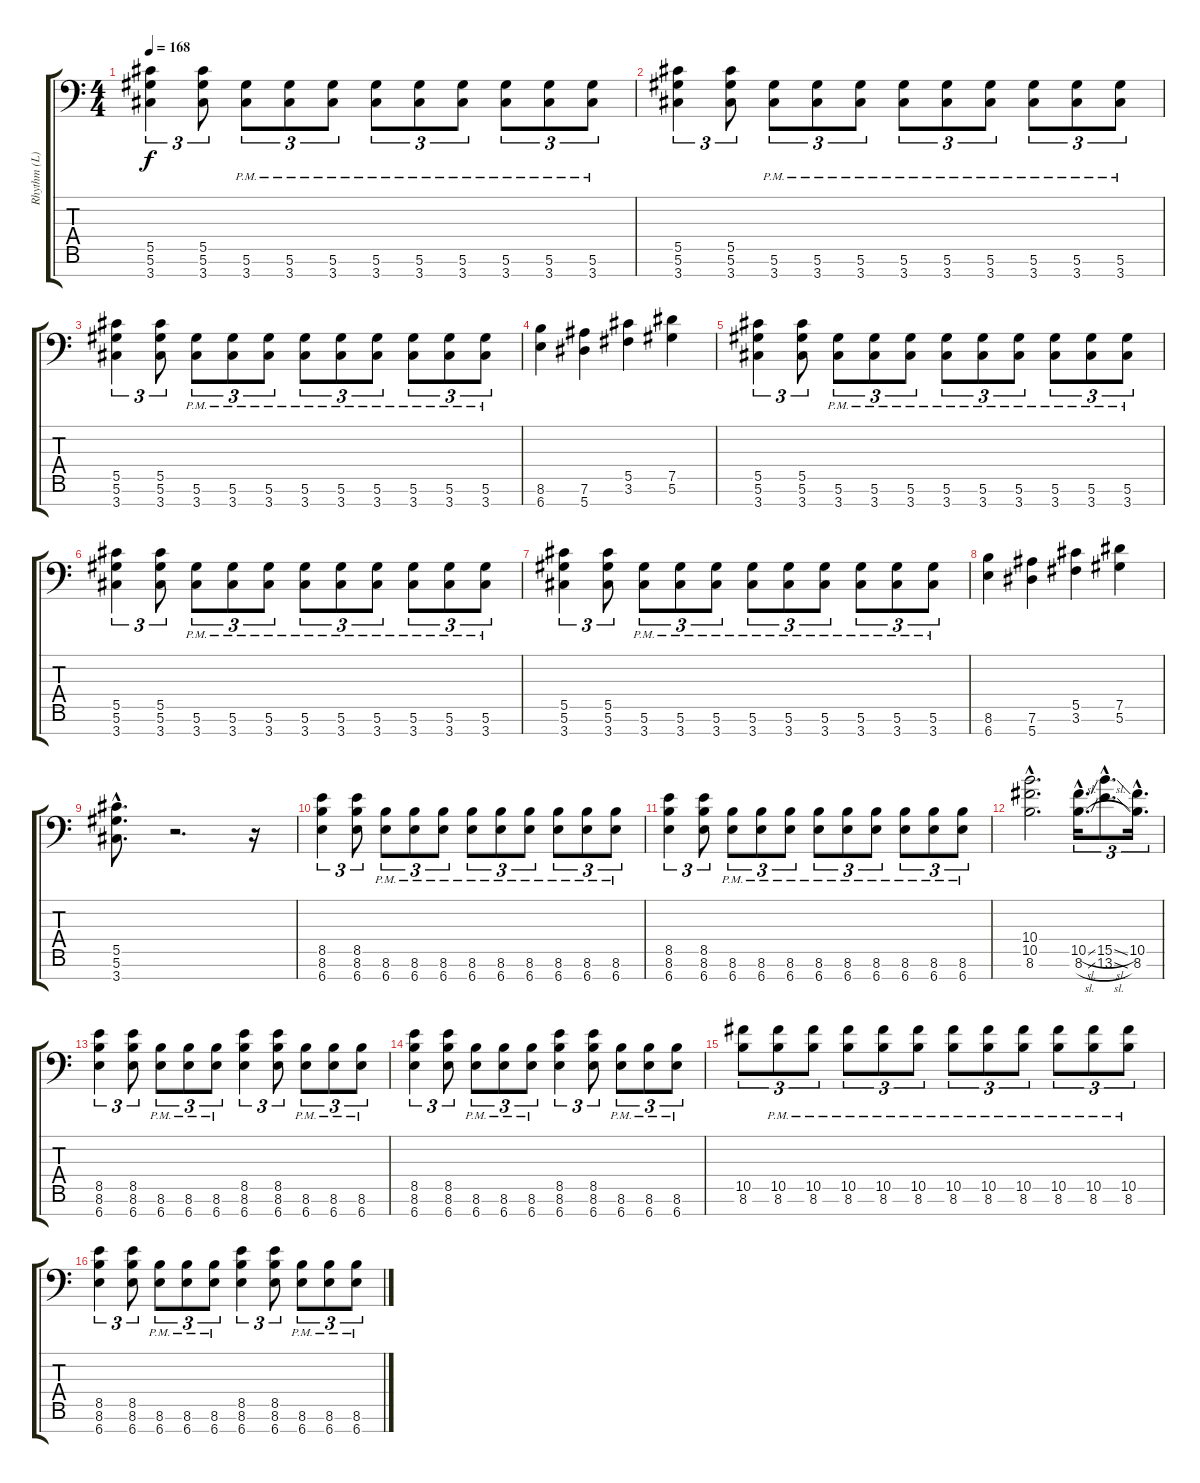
\track ("Rhythm (L)" "Rhythm (L)") {instrument distortionguitar}
\staff {score tabs}
\tuning (Eb4 Bb3 Gb3 Db3 Ab2 Eb2 Bb1) {hide}
\ts (4 4)
\tempo 168
\clef f4
\ks c
(5.5 5.6 3.7).4{tu (3 2) dy f volume 8} (5.5 5.6 3.7).8{tu (3 2)} (5.6{pm} 3.7{pm}).8{tu (3 2)} (5.6{pm} 3.7{pm}).8{tu (3 2)} (5.6{pm} 3.7{pm}).8{tu (3 2)} (5.6{pm} 3.7{pm}).8{tu (3 2)} (5.6{pm} 3.7{pm}).8{tu (3 2)} (5.6{pm} 3.7{pm}).8{tu (3 2)} (5.6{pm} 3.7{pm}).8{tu (3 2)} (5.6{pm} 3.7{pm}).8{tu (3 2)} (5.6{pm} 3.7{pm}).8{tu (3 2)} |
(5.5 5.6 3.7).4{tu (3 2)} (5.5 5.6 3.7).8{tu (3 2)} (5.6{pm} 3.7{pm}).8{tu (3 2)} (5.6{pm} 3.7{pm}).8{tu (3 2)} (5.6{pm} 3.7{pm}).8{tu (3 2)} (5.6{pm} 3.7{pm}).8{tu (3 2)} (5.6{pm} 3.7{pm}).8{tu (3 2)} (5.6{pm} 3.7{pm}).8{tu (3 2)} (5.6{pm} 3.7{pm}).8{tu (3 2)} (5.6{pm} 3.7{pm}).8{tu (3 2)} (5.6{pm} 3.7{pm}).8{tu (3 2)} |
(5.5 5.6 3.7).4{tu (3 2)} (5.5 5.6 3.7).8{tu (3 2)} (5.6{pm} 3.7{pm}).8{tu (3 2)} (5.6{pm} 3.7{pm}).8{tu (3 2)} (5.6{pm} 3.7{pm}).8{tu (3 2)} (5.6{pm} 3.7{pm}).8{tu (3 2)} (5.6{pm} 3.7{pm}).8{tu (3 2)} (5.6{pm} 3.7{pm}).8{tu (3 2)} (5.6{pm} 3.7{pm}).8{tu (3 2)} (5.6{pm} 3.7{pm}).8{tu (3 2)} (5.6{pm} 3.7{pm}).8{tu (3 2)} |
(8.6 6.7).4 (7.6 5.7).4 (5.5 3.6).4 (7.5 5.6).4 |
(5.5 5.6 3.7).4{tu (3 2) volume 8} (5.5 5.6 3.7).8{tu (3 2)} (5.6{pm} 3.7{pm}).8{tu (3 2)} (5.6{pm} 3.7{pm}).8{tu (3 2)} (5.6{pm} 3.7{pm}).8{tu (3 2)} (5.6{pm} 3.7{pm}).8{tu (3 2)} (5.6{pm} 3.7{pm}).8{tu (3 2)} (5.6{pm} 3.7{pm}).8{tu (3 2)} (5.6{pm} 3.7{pm}).8{tu (3 2)} (5.6{pm} 3.7{pm}).8{tu (3 2)} (5.6{pm} 3.7{pm}).8{tu (3 2)} |
(5.5 5.6 3.7).4{tu (3 2)} (5.5 5.6 3.7).8{tu (3 2)} (5.6{pm} 3.7{pm}).8{tu (3 2)} (5.6{pm} 3.7{pm}).8{tu (3 2)} (5.6{pm} 3.7{pm}).8{tu (3 2)} (5.6{pm} 3.7{pm}).8{tu (3 2)} (5.6{pm} 3.7{pm}).8{tu (3 2)} (5.6{pm} 3.7{pm}).8{tu (3 2)} (5.6{pm} 3.7{pm}).8{tu (3 2)} (5.6{pm} 3.7{pm}).8{tu (3 2)} (5.6{pm} 3.7{pm}).8{tu (3 2)} |
(5.5 5.6 3.7).4{tu (3 2)} (5.5 5.6 3.7).8{tu (3 2)} (5.6{pm} 3.7{pm}).8{tu (3 2)} (5.6{pm} 3.7{pm}).8{tu (3 2)} (5.6{pm} 3.7{pm}).8{tu (3 2)} (5.6{pm} 3.7{pm}).8{tu (3 2)} (5.6{pm} 3.7{pm}).8{tu (3 2)} (5.6{pm} 3.7{pm}).8{tu (3 2)} (5.6{pm} 3.7{pm}).8{tu (3 2)} (5.6{pm} 3.7{pm}).8{tu (3 2)} (5.6{pm} 3.7{pm}).8{tu (3 2)} |
(8.6 6.7).4 (7.6 5.7).4 (5.5 3.6).4 (7.5 5.6).4 |
(5.5{hac} 5.6{hac} 3.7{hac}).8{d} r.2{d} r.16 |
(8.5 8.6 6.7).4{tu (3 2)} (8.5 8.6 6.7).8{tu (3 2)} (8.6{pm} 6.7{pm}).8{tu (3 2)} (8.6{pm} 6.7{pm}).8{tu (3 2)} (8.6{pm} 6.7{pm}).8{tu (3 2)} (8.6{pm} 6.7{pm}).8{tu (3 2)} (8.6{pm} 6.7{pm}).8{tu (3 2)} (8.6{pm} 6.7{pm}).8{tu (3 2)} (8.6{pm} 6.7{pm}).8{tu (3 2)} (8.6{pm} 6.7{pm}).8{tu (3 2)} (8.6{pm} 6.7{pm}).8{tu (3 2)} |
(8.5 8.6 6.7).4{tu (3 2)} (8.5 8.6 6.7).8{tu (3 2)} (8.6{pm} 6.7{pm}).8{tu (3 2)} (8.6{pm} 6.7{pm}).8{tu (3 2)} (8.6{pm} 6.7{pm}).8{tu (3 2)} (8.6{pm} 6.7{pm}).8{tu (3 2)} (8.6{pm} 6.7{pm}).8{tu (3 2)} (8.6{pm} 6.7{pm}).8{tu (3 2)} (8.6{pm} 6.7{pm}).8{tu (3 2)} (8.6{pm} 6.7{pm}).8{tu (3 2)} (8.6{pm} 6.7{pm}).8{tu (3 2)} |
(10.4{hac} 10.5{hac} 8.6{hac}).2{d} (10.5{sl hac} 8.6{sl hac}).16{d tu (3 2)} (15.5{sl hac} 13.6{sl hac}).8{d tu (3 2)} (10.5{hac} 8.6{hac}).16{d tu (3 2)} |
(8.5 8.6 6.7).4{tu (3 2)} (8.5 8.6 6.7).8{tu (3 2)} (8.6{pm} 6.7{pm}).8{tu (3 2)} (8.6{pm} 6.7{pm}).8{tu (3 2)} (8.6{pm} 6.7{pm}).8{tu (3 2)} (8.5 8.6 6.7).4{tu (3 2)} (8.5 8.6 6.7).8{tu (3 2)} (8.6{pm} 6.7{pm}).8{tu (3 2)} (8.6{pm} 6.7{pm}).8{tu (3 2)} (8.6{pm} 6.7{pm}).8{tu (3 2)} |
(8.5 8.6 6.7).4{tu (3 2)} (8.5 8.6 6.7).8{tu (3 2)} (8.6{pm} 6.7{pm}).8{tu (3 2)} (8.6{pm} 6.7{pm}).8{tu (3 2)} (8.6{pm} 6.7{pm}).8{tu (3 2)} (8.5 8.6 6.7).4{tu (3 2)} (8.5 8.6 6.7).8{tu (3 2)} (8.6{pm} 6.7{pm}).8{tu (3 2)} (8.6{pm} 6.7{pm}).8{tu (3 2)} (8.6{pm} 6.7{pm}).8{tu (3 2)} |
(10.5 8.6).8{tu (3 2)} (10.5{pm} 8.6{pm}).8{tu (3 2)} (10.5{pm} 8.6{pm}).8{tu (3 2)} (10.5{pm} 8.6{pm}).8{tu (3 2)} (10.5{pm} 8.6{pm}).8{tu (3 2)} (10.5{pm} 8.6{pm}).8{tu (3 2)} (10.5{pm} 8.6{pm}).8{tu (3 2)} (10.5{pm} 8.6{pm}).8{tu (3 2)} (10.5{pm} 8.6{pm}).8{tu (3 2)} (10.5{pm} 8.6{pm}).8{tu (3 2)} (10.5{pm} 8.6{pm}).8{tu (3 2)} (10.5{pm} 8.6{pm}).8{tu (3 2)} |
(8.5 8.6 6.7).4{tu (3 2)} (8.5 8.6 6.7).8{tu (3 2)} (8.6{pm} 6.7{pm}).8{tu (3 2)} (8.6{pm} 6.7{pm}).8{tu (3 2)} (8.6{pm} 6.7{pm}).8{tu (3 2)} (8.5 8.6 6.7).4{tu (3 2)} (8.5 8.6 6.7).8{tu (3 2)} (8.6{pm} 6.7{pm}).8{tu (3 2)} (8.6{pm} 6.7{pm}).8{tu (3 2)} (8.6{pm} 6.7{pm}).8{tu (3 2)}
